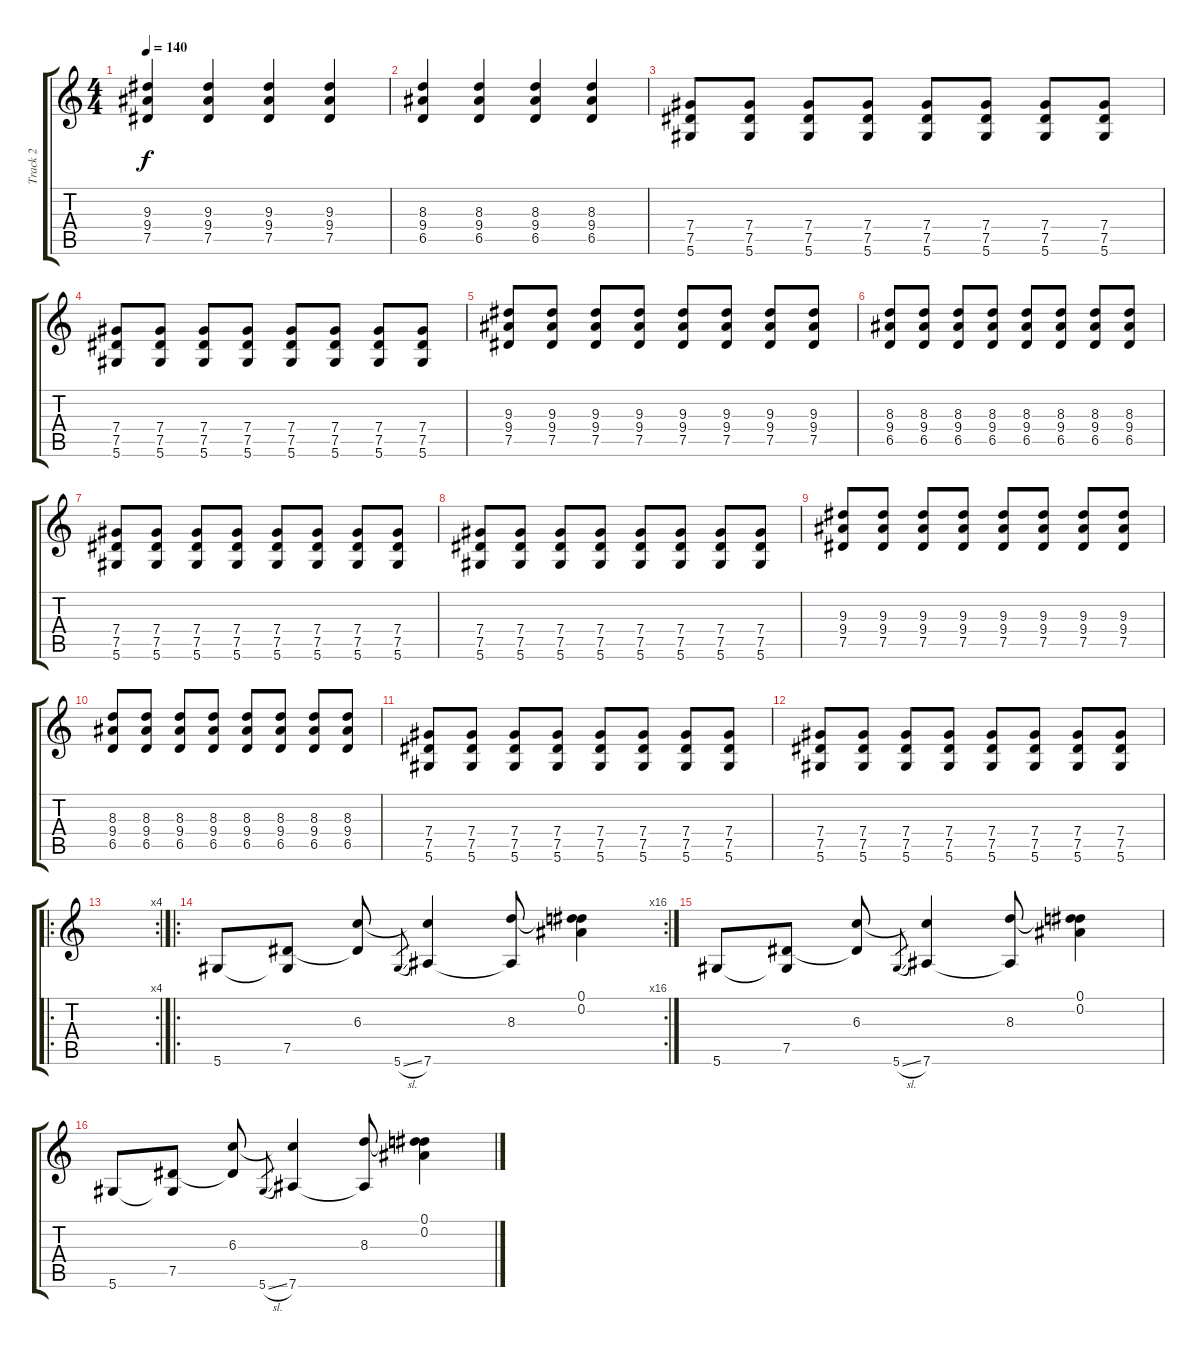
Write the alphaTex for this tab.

\track ("Track 2" "Track 2") {instrument distortionguitar}
\staff {score tabs}
\tuning (Eb4 Bb3 Gb3 Db3 Ab2 Eb2) {hide}
\ts (4 4)
\tempo 140
\clef g2
\ks c
(9.3 9.4 7.5).4{dy f} (9.3 9.4 7.5).4 (9.3 9.4 7.5).4 (9.3 9.4 7.5).4 |
(8.3 9.4 6.5).4 (8.3 9.4 6.5).4 (8.3 9.4 6.5).4 (8.3 9.4 6.5).4 |
(7.4 7.5 5.6).8{volume 16} (7.4 7.5 5.6).8 (7.4 7.5 5.6).8 (7.4 7.5 5.6).8 (7.4 7.5 5.6).8 (7.4 7.5 5.6).8 (7.4 7.5 5.6).8 (7.4 7.5 5.6).8 |
(7.4 7.5 5.6).8 (7.4 7.5 5.6).8 (7.4 7.5 5.6).8 (7.4 7.5 5.6).8 (7.4 7.5 5.6).8 (7.4 7.5 5.6).8 (7.4 7.5 5.6).8 (7.4 7.5 5.6).8 |
(9.3 9.4 7.5).8{instrument distortionguitar} (9.3 9.4 7.5).8 (9.3 9.4 7.5).8 (9.3 9.4 7.5).8 (9.3 9.4 7.5).8 (9.3 9.4 7.5).8 (9.3 9.4 7.5).8 (9.3 9.4 7.5).8 |
(8.3 9.4 6.5).8 (8.3 9.4 6.5).8 (8.3 9.4 6.5).8 (8.3 9.4 6.5).8 (8.3 9.4 6.5).8 (8.3 9.4 6.5).8 (8.3 9.4 6.5).8 (8.3 9.4 6.5).8 |
(7.4 7.5 5.6).8{volume 16 balance 16} (7.4 7.5 5.6).8 (7.4 7.5 5.6).8 (7.4 7.5 5.6).8 (7.4 7.5 5.6).8 (7.4 7.5 5.6).8 (7.4 7.5 5.6).8 (7.4 7.5 5.6).8 |
(7.4 7.5 5.6).8 (7.4 7.5 5.6).8 (7.4 7.5 5.6).8 (7.4 7.5 5.6).8 (7.4 7.5 5.6).8 (7.4 7.5 5.6).8 (7.4 7.5 5.6).8 (7.4 7.5 5.6).8 |
(9.3 9.4 7.5).8{instrument distortionguitar} (9.3 9.4 7.5).8 (9.3 9.4 7.5).8 (9.3 9.4 7.5).8 (9.3 9.4 7.5).8 (9.3 9.4 7.5).8 (9.3 9.4 7.5).8 (9.3 9.4 7.5).8 |
(8.3 9.4 6.5).8 (8.3 9.4 6.5).8 (8.3 9.4 6.5).8 (8.3 9.4 6.5).8 (8.3 9.4 6.5).8 (8.3 9.4 6.5).8 (8.3 9.4 6.5).8 (8.3 9.4 6.5).8 |
(7.4 7.5 5.6).8{volume 16 balance 16} (7.4 7.5 5.6).8 (7.4 7.5 5.6).8 (7.4 7.5 5.6).8 (7.4 7.5 5.6).8 (7.4 7.5 5.6).8 (7.4 7.5 5.6).8 (7.4 7.5 5.6).8 |
(7.4 7.5 5.6).8 (7.4 7.5 5.6).8 (7.4 7.5 5.6).8 (7.4 7.5 5.6).8 (7.4 7.5 5.6).8 (7.4 7.5 5.6).8 (7.4 7.5 5.6).8 (7.4 7.5 5.6).8 |
\ro
\rc 4
|
\ro
\rc 16
5.6.8{instrument electricpiano1} (7.5 5.6{t}).8 (6.3 7.5{t}).8 5.6{sl}.8{gr} (6.3{t} 7.6).4 (8.3 7.6{t}).8 (0.1 0.2 8.3{t}).4 |
5.6.8{volume 2 instrument electricpiano1} (7.5 5.6{t}).8 (6.3 7.5{t}).8 5.6{sl}.8{gr} (6.3{t} 7.6).4 (8.3 7.6{t}).8 (0.1 0.2 8.3{t}).4 |
5.6.8{instrument electricpiano1} (7.5 5.6{t}).8 (6.3 7.5{t}).8 5.6{sl}.8{gr} (6.3{t} 7.6).4 (8.3 7.6{t}).8 (0.1 0.2 8.3{t}).4
